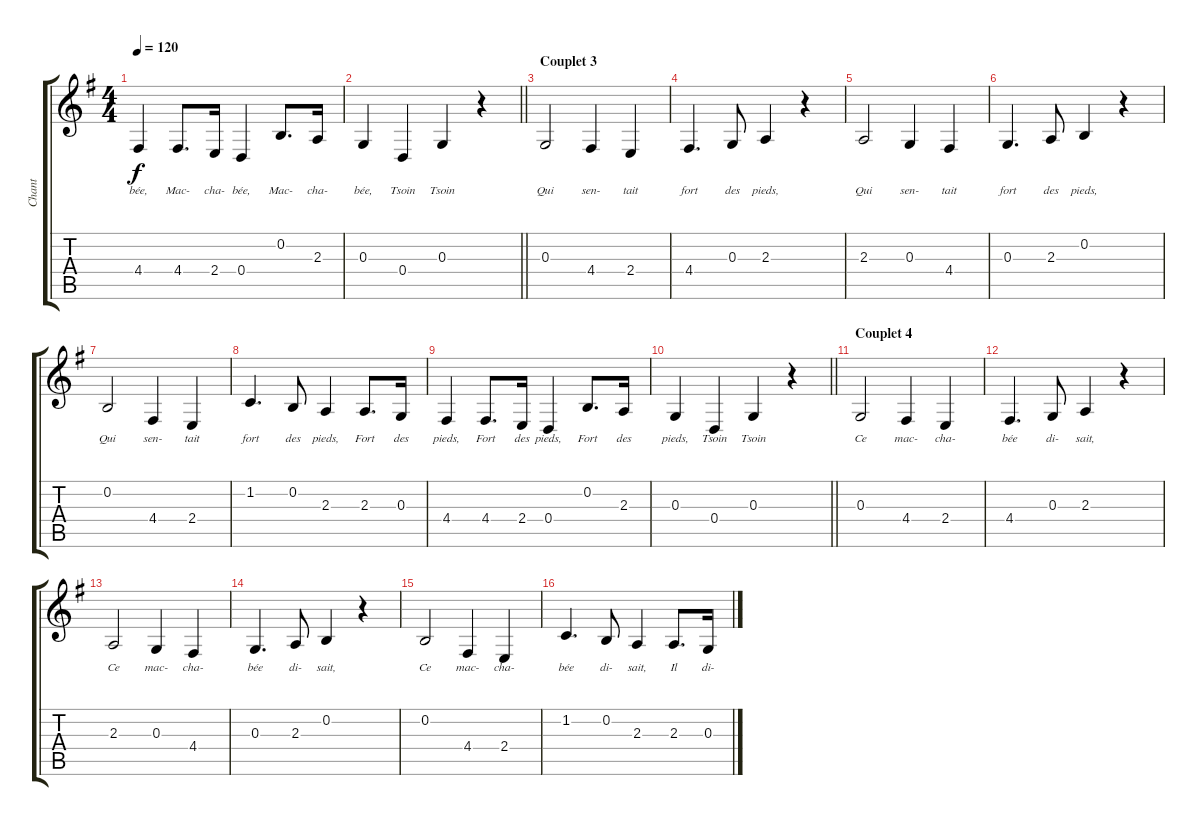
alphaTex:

\track ("Chant" "Chant") {instrument violin}
\staff {score tabs}
\tuning (E4 B3 G3 D3 A2 E2) {hide}
\ts (4 4)
\tempo 120
\clef g2
\ks g
4.4.4{lyrics (0 "bée,") lyrics (1 "") lyrics (2 "") lyrics (3 "") lyrics (4 "") dy f} 4.4.8{d lyrics (0 "Mac-") lyrics (1 "") lyrics (2 "") lyrics (3 "") lyrics (4 "")} 2.4.16{lyrics (0 "cha-") lyrics (1 "") lyrics (2 "") lyrics (3 "") lyrics (4 "")} 0.4.4{lyrics (0 "bée,") lyrics (1 "") lyrics (2 "") lyrics (3 "") lyrics (4 "")} 0.2.8{d lyrics (0 "Mac-") lyrics (1 "") lyrics (2 "") lyrics (3 "") lyrics (4 "")} 2.3.16{lyrics (0 "cha-") lyrics (1 "") lyrics (2 "") lyrics (3 "") lyrics (4 "")} |
\barLineRight lightlight
0.3.4{lyrics (0 "bée,") lyrics (1 "") lyrics (2 "") lyrics (3 "") lyrics (4 "")} 0.4.4{lyrics (0 "Tsoin") lyrics (1 "") lyrics (2 "") lyrics (3 "") lyrics (4 "")} 0.3.4{lyrics (0 "Tsoin") lyrics (1 "") lyrics (2 "") lyrics (3 "") lyrics (4 "")} r.4 |
\section ("" "Couplet 3")
0.3.2{lyrics (0 "Qui") lyrics (1 "") lyrics (2 "") lyrics (3 "") lyrics (4 "")} 4.4.4{lyrics (0 "sen-") lyrics (1 "") lyrics (2 "") lyrics (3 "") lyrics (4 "")} 2.4.4{lyrics (0 "tait") lyrics (1 "") lyrics (2 "") lyrics (3 "") lyrics (4 "")} |
4.4.4{d lyrics (0 "fort") lyrics (1 "") lyrics (2 "") lyrics (3 "") lyrics (4 "")} 0.3.8{lyrics (0 "des") lyrics (1 "") lyrics (2 "") lyrics (3 "") lyrics (4 "")} 2.3.4{lyrics (0 "pieds,") lyrics (1 "") lyrics (2 "") lyrics (3 "") lyrics (4 "")} r.4 |
2.3.2{lyrics (0 "Qui") lyrics (1 "") lyrics (2 "") lyrics (3 "") lyrics (4 "")} 0.3.4{lyrics (0 "sen-") lyrics (1 "") lyrics (2 "") lyrics (3 "") lyrics (4 "")} 4.4.4{lyrics (0 "tait") lyrics (1 "") lyrics (2 "") lyrics (3 "") lyrics (4 "")} |
0.3.4{d lyrics (0 "fort") lyrics (1 "") lyrics (2 "") lyrics (3 "") lyrics (4 "")} 2.3.8{lyrics (0 "des") lyrics (1 "") lyrics (2 "") lyrics (3 "") lyrics (4 "")} 0.2.4{lyrics (0 "pieds,") lyrics (1 "") lyrics (2 "") lyrics (3 "") lyrics (4 "")} r.4 |
0.2.2{lyrics (0 "Qui") lyrics (1 "") lyrics (2 "") lyrics (3 "") lyrics (4 "")} 4.4.4{lyrics (0 "sen-") lyrics (1 "") lyrics (2 "") lyrics (3 "") lyrics (4 "")} 2.4.4{lyrics (0 "tait") lyrics (1 "") lyrics (2 "") lyrics (3 "") lyrics (4 "")} |
1.2.4{d lyrics (0 "fort") lyrics (1 "") lyrics (2 "") lyrics (3 "") lyrics (4 "")} 0.2.8{lyrics (0 "des") lyrics (1 "") lyrics (2 "") lyrics (3 "") lyrics (4 "")} 2.3.4{lyrics (0 "pieds,") lyrics (1 "") lyrics (2 "") lyrics (3 "") lyrics (4 "")} 2.3.8{d lyrics (0 "Fort") lyrics (1 "") lyrics (2 "") lyrics (3 "") lyrics (4 "")} 0.3.16{lyrics (0 "des") lyrics (1 "") lyrics (2 "") lyrics (3 "") lyrics (4 "")} |
4.4.4{lyrics (0 "pieds,") lyrics (1 "") lyrics (2 "") lyrics (3 "") lyrics (4 "")} 4.4.8{d lyrics (0 "Fort") lyrics (1 "") lyrics (2 "") lyrics (3 "") lyrics (4 "")} 2.4.16{lyrics (0 "des") lyrics (1 "") lyrics (2 "") lyrics (3 "") lyrics (4 "")} 0.4.4{lyrics (0 "pieds,") lyrics (1 "") lyrics (2 "") lyrics (3 "") lyrics (4 "")} 0.2.8{d lyrics (0 "Fort") lyrics (1 "") lyrics (2 "") lyrics (3 "") lyrics (4 "")} 2.3.16{lyrics (0 "des") lyrics (1 "") lyrics (2 "") lyrics (3 "") lyrics (4 "")} |
\barLineRight lightlight
0.3.4{lyrics (0 "pieds,") lyrics (1 "") lyrics (2 "") lyrics (3 "") lyrics (4 "")} 0.4.4{lyrics (0 "Tsoin") lyrics (1 "") lyrics (2 "") lyrics (3 "") lyrics (4 "")} 0.3.4{lyrics (0 "Tsoin") lyrics (1 "") lyrics (2 "") lyrics (3 "") lyrics (4 "")} r.4 |
\section ("" "Couplet 4")
0.3.2{lyrics (0 "Ce") lyrics (1 "") lyrics (2 "") lyrics (3 "") lyrics (4 "")} 4.4.4{lyrics (0 "mac-") lyrics (1 "") lyrics (2 "") lyrics (3 "") lyrics (4 "")} 2.4.4{lyrics (0 "cha-") lyrics (1 "") lyrics (2 "") lyrics (3 "") lyrics (4 "")} |
4.4.4{d lyrics (0 "bée") lyrics (1 "") lyrics (2 "") lyrics (3 "") lyrics (4 "")} 0.3.8{lyrics (0 "di-") lyrics (1 "") lyrics (2 "") lyrics (3 "") lyrics (4 "")} 2.3.4{lyrics (0 "sait,") lyrics (1 "") lyrics (2 "") lyrics (3 "") lyrics (4 "")} r.4 |
2.3.2{lyrics (0 "Ce") lyrics (1 "") lyrics (2 "") lyrics (3 "") lyrics (4 "")} 0.3.4{lyrics (0 "mac-") lyrics (1 "") lyrics (2 "") lyrics (3 "") lyrics (4 "")} 4.4.4{lyrics (0 "cha-") lyrics (1 "") lyrics (2 "") lyrics (3 "") lyrics (4 "")} |
0.3.4{d lyrics (0 "bée") lyrics (1 "") lyrics (2 "") lyrics (3 "") lyrics (4 "")} 2.3.8{lyrics (0 "di-") lyrics (1 "") lyrics (2 "") lyrics (3 "") lyrics (4 "")} 0.2.4{lyrics (0 "sait,") lyrics (1 "") lyrics (2 "") lyrics (3 "") lyrics (4 "")} r.4 |
0.2.2{lyrics (0 "Ce") lyrics (1 "") lyrics (2 "") lyrics (3 "") lyrics (4 "")} 4.4.4{lyrics (0 "mac-") lyrics (1 "") lyrics (2 "") lyrics (3 "") lyrics (4 "")} 2.4.4{lyrics (0 "cha-") lyrics (1 "") lyrics (2 "") lyrics (3 "") lyrics (4 "")} |
1.2.4{d lyrics (0 "bée") lyrics (1 "") lyrics (2 "") lyrics (3 "") lyrics (4 "")} 0.2.8{lyrics (0 "di-") lyrics (1 "") lyrics (2 "") lyrics (3 "") lyrics (4 "")} 2.3.4{lyrics (0 "sait,") lyrics (1 "") lyrics (2 "") lyrics (3 "") lyrics (4 "")} 2.3.8{d lyrics (0 "Il") lyrics (1 "") lyrics (2 "") lyrics (3 "") lyrics (4 "")} 0.3.16{lyrics (0 "di-") lyrics (1 "") lyrics (2 "") lyrics (3 "") lyrics (4 "")}
